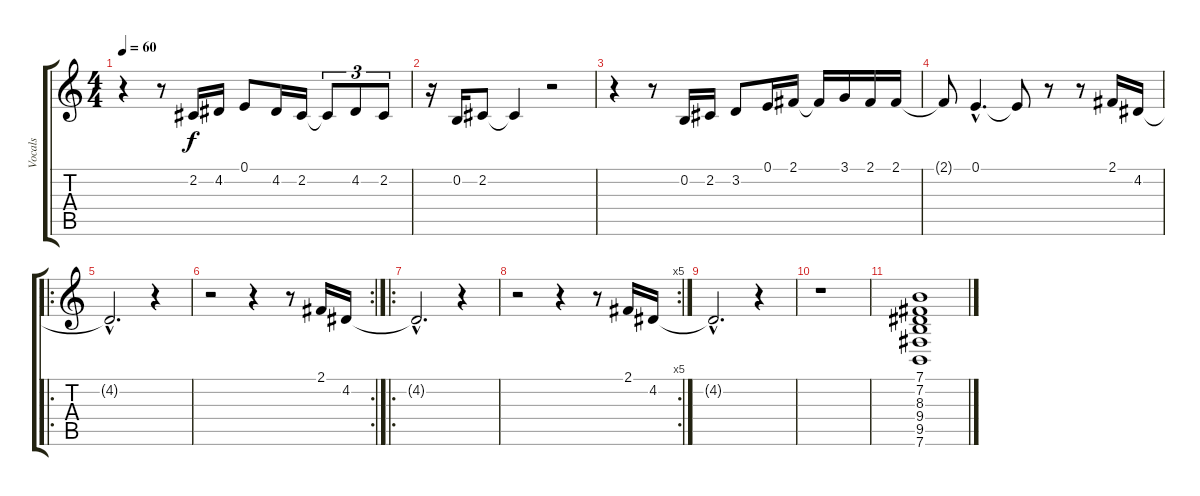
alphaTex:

\track ("Vocals" "Vocals") {instrument tuba}
\staff {score tabs}
\tuning (E4 B3 G3 D3 A2 E2) {hide}
\ts (4 4)
\tempo 60
\clef g2
\ks c
r.4{dy f} r.8 2.2.16 4.2.16 0.1.8 4.2.16 2.2.16 2.2{t}.8{tu (3 2)} 4.2.8{tu (3 2)} 2.2.8{tu (3 2)} |
r.16 0.2.16 2.2.8 2.2{t}.4 r.2 |
r.4 r.8 0.2.16 2.2.16 3.2.8 0.1.16 2.1.16 2.1{t}.16 3.1.16 2.1.16 2.1.16 |
2.1{t}.8 0.1{hac}.4{d} 0.1{t}.8 r.8 r.8 2.1.16 4.2.16 |
\ro
4.2{hac t}.2{d} r.4 |
\rc 2
r.2 r.4 r.8 2.1.16 4.2.16 |
\ro
4.2{hac t}.2{d} r.4 |
\rc 5
r.2 r.4 r.8 2.1.16 4.2.16 |
4.2{hac t}.2{d} r.4 |
r.1 |
(7.1 7.2 8.3 9.4 9.5 7.6).1{instrument acousticguitarsteel}
